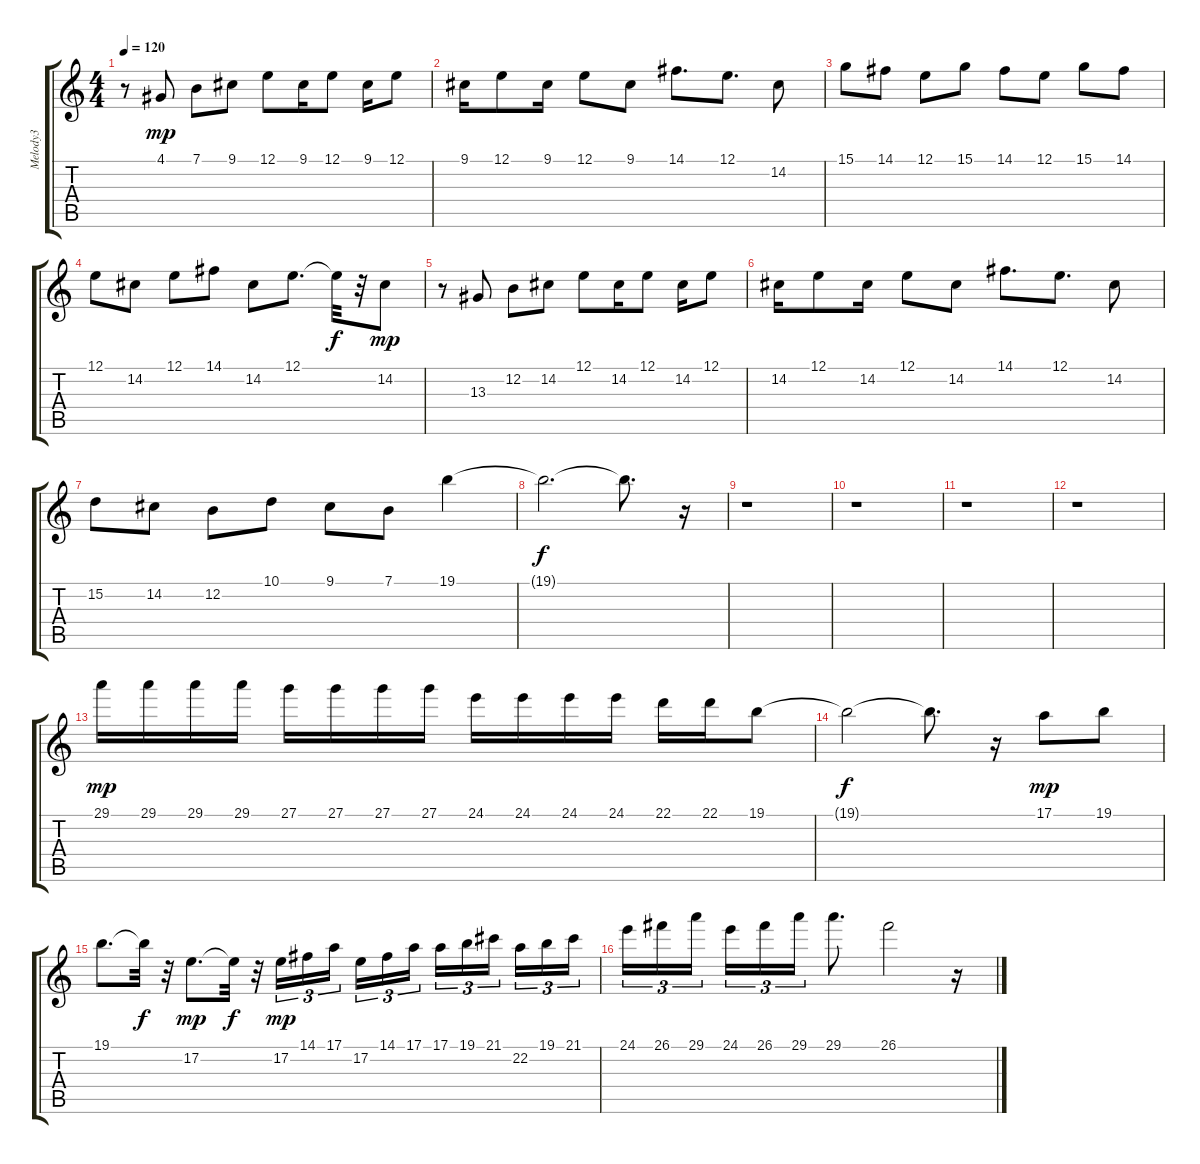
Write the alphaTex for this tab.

\track ("Melody3" "Melody3") {instrument fiddle}
\staff {score tabs}
\tuning (E4 B3 G3 D3 A2 E2) {hide}
\ts (4 4)
\tempo 120
\clef g2
\ks c
r.8{dy mp} 4.1.8 7.1.8 9.1.8 12.1.8 9.1.16 12.1.8 9.1.16 12.1.8 |
9.1.16 12.1.8 9.1.16 12.1.8 9.1.8 14.1.8{d} 12.1.8{d} 14.2.8 |
15.1.8 14.1.8 12.1.8 15.1.8 14.1.8 12.1.8 15.1.8 14.1.8 |
12.1.8 14.2.8 12.1.8 14.1.8 14.2.8 12.1.8{d} 12.1{t}.32{dy f} r.32 14.2.8{dy mp} |
r.8 13.3.8 12.2.8 14.2.8 12.1.8 14.2.16 12.1.8 14.2.16 12.1.8 |
14.2.16 12.1.8 14.2.16 12.1.8 14.2.8 14.1.8{d} 12.1.8{d} 14.2.8 |
15.2.8 14.2.8 12.2.8 10.1.8 9.1.8 7.1.8 19.1.4 |
19.1{t}.2{d dy f} 19.1{t}.8{d} r.16 |
r.1 |
r.1 |
r.1 |
r.1 |
29.1.16{dy mp} 29.1.16 29.1.16 29.1.16 27.1.16 27.1.16 27.1.16 27.1.16 24.1.16 24.1.16 24.1.16 24.1.16 22.1.16 22.1.16 19.1.8 |
19.1{t}.2{dy f} 19.1{t}.8{d} r.16 17.1.8{dy mp} 19.1.8 |
19.1.8{d} 19.1{t}.32{dy f} r.32 17.2.8{d dy mp} 17.2{t}.32{dy f} r.32 17.2.16{tu (3 2) dy mp} 14.1.16{tu (3 2)} 17.1.16{tu (3 2) beam splitsecondary} 17.2.16{tu (3 2)} 14.1.16{tu (3 2)} 17.1.16{tu (3 2)} 17.1.16{tu (3 2)} 19.1.16{tu (3 2)} 21.1.16{tu (3 2) beam splitsecondary} 22.2.16{tu (3 2)} 19.1.16{tu (3 2)} 21.1.16{tu (3 2)} |
24.1.16{tu (3 2)} 26.1.16{tu (3 2)} 29.1.16{tu (3 2) beam splitsecondary} 24.1.16{tu (3 2)} 26.1.16{tu (3 2)} 29.1.16{tu (3 2)} 29.1.8{d} 26.1.2 r.16
